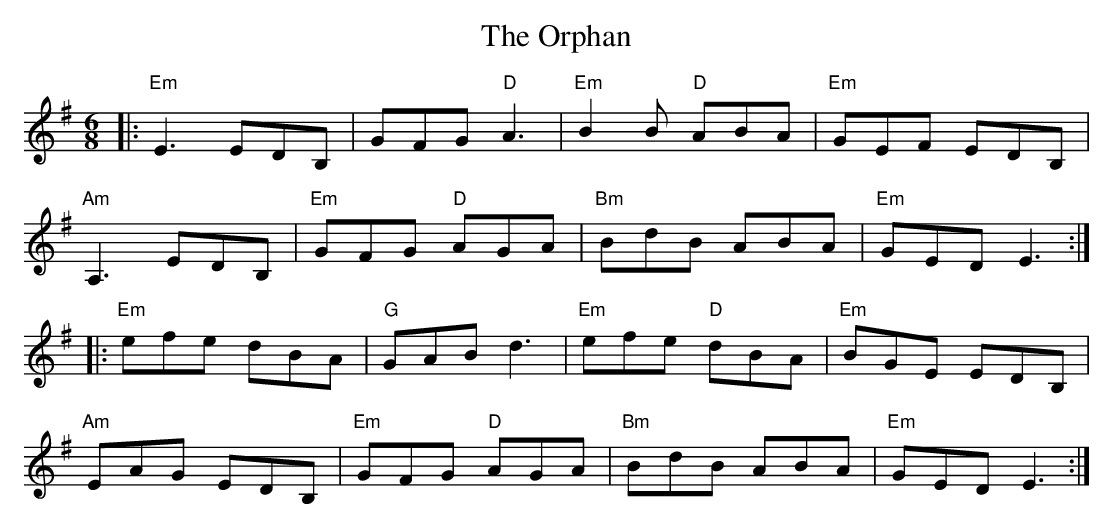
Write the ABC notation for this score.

X:1
T: Orphan, The
K:Em
Q:160
M:6/8
L:1/8
|:"Em" E3 EDB, | GFG "D" A3 | "Em" B2 B "D" ABA | "Em" GEF EDB, |
"Am" A,3 EDB, | "Em" GFG "D" AGA | "Bm" BdB ABA | "Em" GED E3 :|
|: "Em" efe dBA | "G" GAB d3 | "Em" efe "D" dBA | "Em" BGE EDB, |
"Am" EAG EDB, | "Em" GFG "D" AGA | "Bm" BdB ABA | "Em" GED E3 :|
